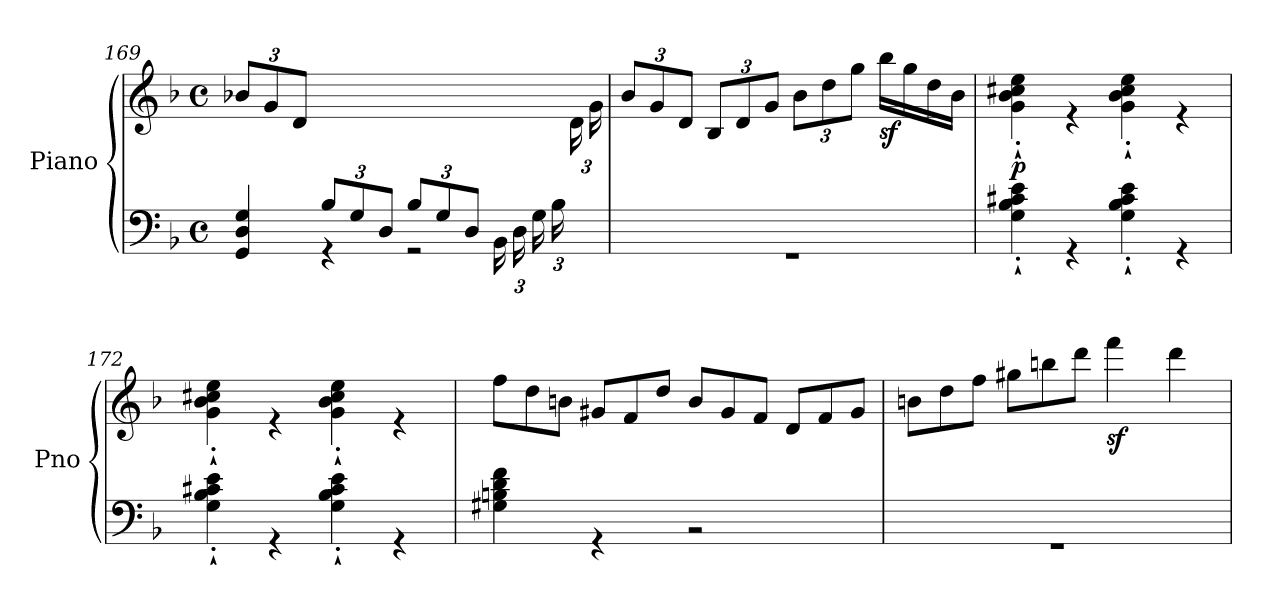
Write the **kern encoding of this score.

**kern	**kern	**dynam
*part1	*part1	*part1
*staff2	*staff1	*staff1/2
*I"Piano	*	*
*I'Pno	*	*
*clefF4	*clefG2	*
*k[b-]	*k[b-]	*
*M4/4	*M4/4	*
*met(c)	*met(c)	*
=169	=169	=169
*^	*^	*
*	*^	*	*	*
*	*	*	*	*Xbrackettup	*
1ryy	4GG/ 4D/ 4G/	4ryy	1ryy	12b-X/L	.
.	.	.	.	12g/	.
.	.	.	.	12d/J	.
*	*	*Xbrackettup	*	*	*
.	4rGG	12B-/L	.	3%2ryy	.
.	.	12G/	.	.	.
.	.	12D/J	.	.	.
.	2rGG	12B-/L	.	.	.
.	.	12G/	.	.	.
.	.	12D/J	.	.	.
.	.	24BB-\	.	.	.
.	.	24D\	.	.	.
.	.	24G\	.	.	.
.	.	24B-\	.	.	.
.	.	12ryy	.	24d\	.
.	.	.	.	24g\	.
*	*v	*v	*	*	*
=170	=170	=170	=170	=170
1ryy	1r	1ryy	12b-/L	.
.	.	.	12g/	.
.	.	.	12d/J	.
.	.	.	12B-/L	.
.	.	.	12d/	.
.	.	.	12g/J	.
.	.	.	12b-\L	.
.	.	.	12dd\	.
.	.	.	12gg\J	.
!	!	!	!	!LO:DY:b
.	.	.	16bb-\LL	sf
.	.	.	16gg\	.
.	.	.	16dd\	.
.	.	.	16b-\JJ	.
=171	=171	=171	=171	=171
!	!	!	!	!LO:DY:b
1ryy	4G\'` 4B-\'` 4c#X\'` 4e\'`	1ryy	4g\'` 4b-\'` 4cc#X\'` 4ee\'`	p
.	4r	.	4r	.
.	4G\'` 4B-\'` 4c#\'` 4e\'`	.	4g\'` 4b-\'` 4cc#\'` 4ee\'`	.
.	4r	.	4r	.
!!LO:PB:g=z	!!
=172	=172	=172	=172	=172
1ryy	4G\'` 4B-\'` 4c#X\'` 4e\'`	1ryy	4g\'` 4b-\'` 4cc#X\'` 4ee\'`	.
.	4r	.	4r	.
.	4G\'` 4B-\'` 4c#\'` 4e\'`	.	4g\'` 4b-\'` 4cc#\'` 4ee\'`	.
.	4r	.	4r	.
=173	=173	=173	=173	=173
*	*	*	*Xtuplet	*
1ryy	4G#X\ 4Bn\ 4d\ 4f\	1ryy	12ff\L	.
.	.	.	12dd\	.
.	.	.	12bn\J	.
.	4r	.	12g#X/L	.
.	.	.	12f/	.
.	.	.	12dd/J	.
.	2r	.	12b/L	.
.	.	.	12g#/	.
.	.	.	12f/J	.
.	.	.	12d/L	.
.	.	.	12f/	.
.	.	.	12g#/J	.
=174	=174	=174	=174	=174
1ryy	1r	1ryy	12bn\L	.
.	.	.	12dd\	.
.	.	.	12ff\J	.
.	.	.	12gg#X\L	.
.	.	.	12bbn\	.
.	.	.	12ddd\J	.
!	!	!	!	!LO:DY:b
.	.	.	4fff\	sf
.	.	.	4ddd\	.
*v	*v	*	*	*
*	*v	*v	*
=	=	=
*-	*-	*-
